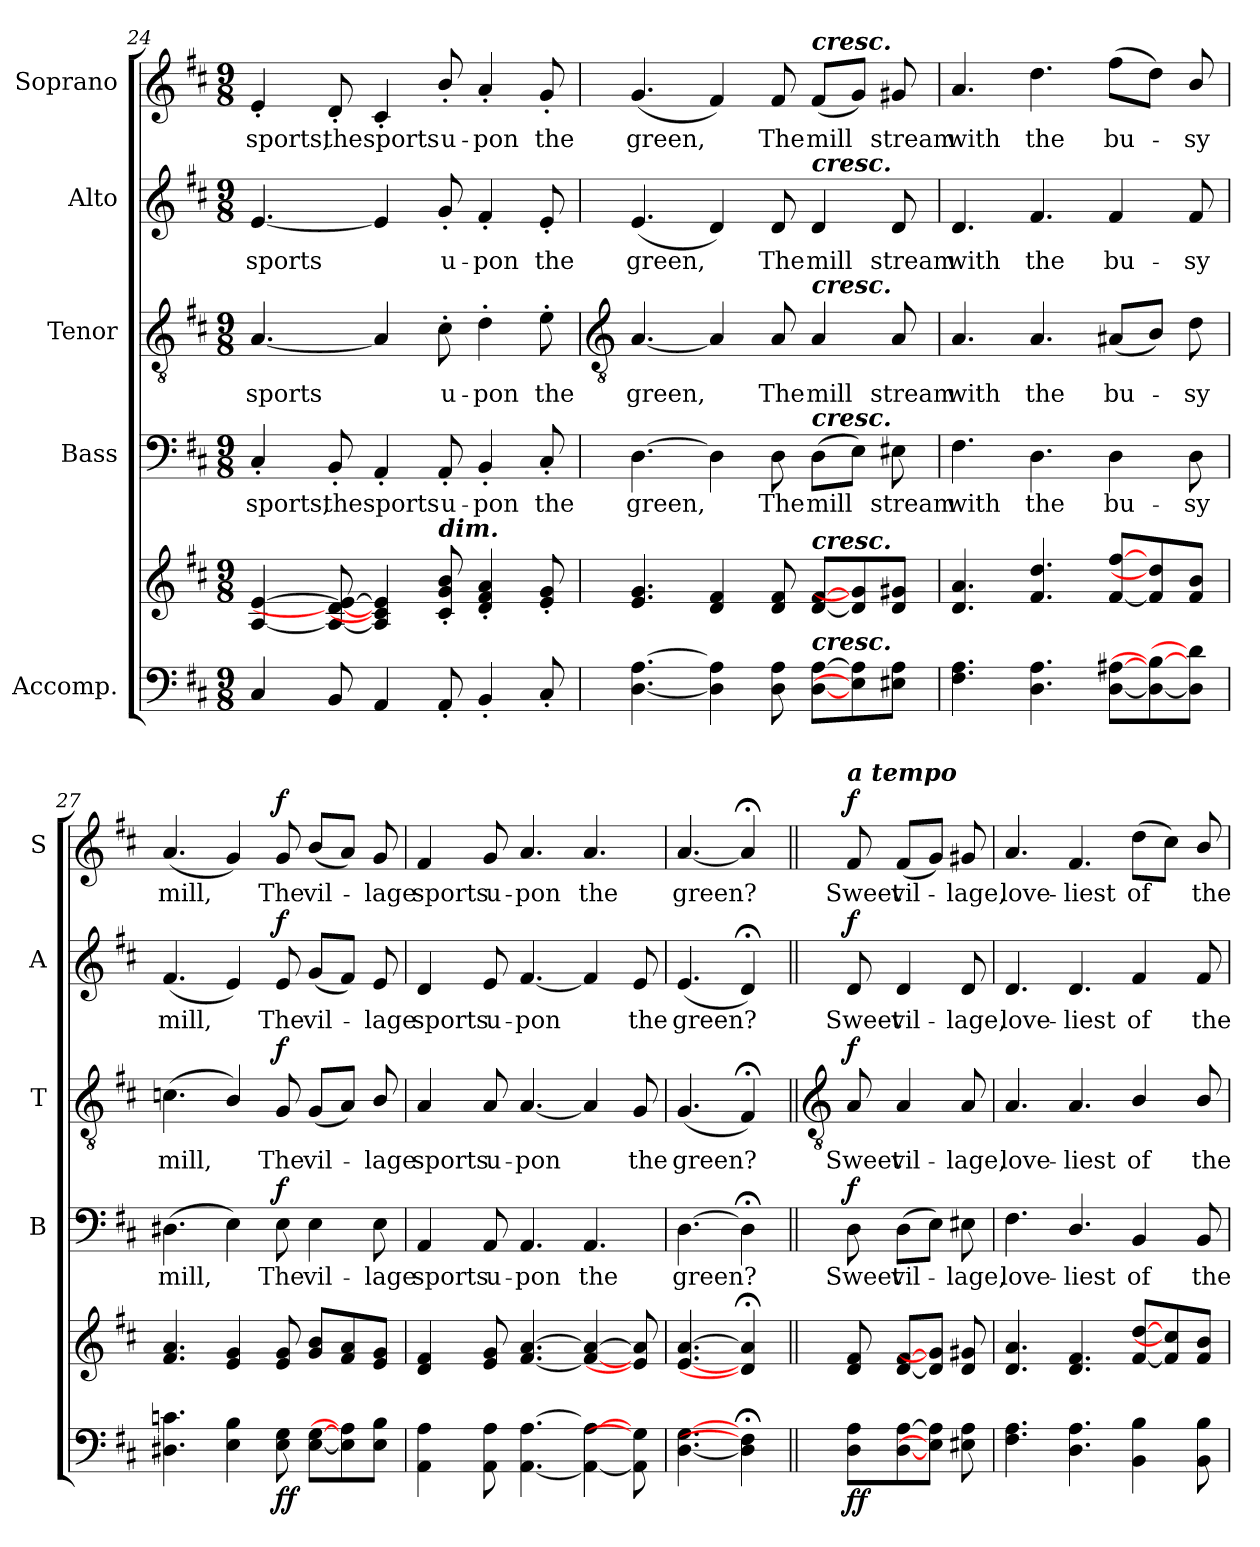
**kern	**kern	**dynam	**kern	**text	**dynam	**kern	**text	**dynam	**kern	**text	**dynam	**kern	**text	**dynam
*part5	*part5	*part5	*part4	*part4	*part4	*part3	*part3	*part3	*part2	*part2	*part2	*part1	*part1	*part1
*staff6	*staff5	*staff5/6	*staff4	*staff4	*staff4	*staff3	*staff3	*staff3	*staff2	*staff2	*staff2	*staff1	*staff1	*staff1
*I"Accomp.	*	*	*I"Bass	*	*	*I"Tenor	*	*	*I"Alto	*	*	*I"Soprano	*	*
*	*	*	*I'B	*	*	*I'T	*	*	*I'A	*	*	*I'S	*	*
*clefF4	*clefG2	*	*clefF4	*	*	*clefGv2	*	*	*clefG2	*	*	*clefG2	*	*
*k[f#c#]	*k[f#c#]	*	*k[f#c#]	*	*	*k[f#c#]	*	*	*k[f#c#]	*	*	*k[f#c#]	*	*
*D:	*D:	*	*D:	*	*	*D:	*	*	*D:	*	*	*D:	*	*
*M9/8	*M9/8	*	*M9/8	*	*	*M9/8	*	*	*M9/8	*	*	*M9/8	*	*
=24	=24	=24	=24	=24	=24	=24	=24	=24	=24	=24	=24	=24	=24	=24
!	!	!	!	!LO:LY:b	!	!	!LO:LY:b	!	!	!LO:LY:b	!	!	!LO:LY:b	!
4C#	[4A [4e	.	4C#'	sports,	.	[4.A	sports	.	[4.e	sports	.	4e'	sports,	.
!	!	!	!	!LO:LY:b	!	!	!	!	!	!	!	!	!LO:LY:b	!
8BB	8A_ 8d_ 8e_	.	8BB'	the	.	.	.	.	.	.	.	8d'	the	.
!	!	!	!	!LO:LY:b	!	!	!	!	!	!	!	!	!LO:LY:b	!
4AA	4A] 4c#] 4e]	.	4AA'	sports	.	4A]	.	.	4e]	.	.	4c#'	sports	.
!	!LO:TX:a:Bi:t=dim.	!	!	!	!	!	!	!	!	!	!	!	!	!
!	!	!	!	!LO:LY:b	!	!	!LO:LY:b	!	!	!LO:LY:b	!	!	!LO:LY:b	!
8AA'	8c#/' 8g/' 8b/'	.	8AA'	u-	.	8c#'	u-	.	8g'	u-	.	8b'/	u-	.
!	!	!	!	!LO:LY:b	!	!	!LO:LY:b	!	!	!LO:LY:b	!	!	!LO:LY:b	!
4BB'	4d' 4f#' 4a'	.	4BB'	-pon	.	4d'	-pon	.	4f#'	-pon	.	4a'	-pon	.
!	!	!	!	!LO:LY:b	!	!	!LO:LY:b	!	!	!LO:LY:b	!	!	!LO:LY:b	!
8C#'	8e' 8g'	.	8C#'	the	.	8e'	the	.	8e'	the	.	8g'	the	.
!!LO:LB:g=z
=25	=25	=25	=25	=25	=25	=25	=25	=25	=25	=25	=25	=25	=25	=25
*	*	*	*	*	*	*clefGv2	*	*	*	*	*	*	*	*
!	!	!	!	!LO:LY:b	!	!	!LO:LY:b	!	!	!LO:LY:b	!	!	!LO:LY:b	!
[4.D [4.A	4.e 4.g	.	[4.D	green,	.	[4.A	green,	.	(<4.e	green,	.	(<4.g	green,	.
4D] 4A]	4d 4f#	.	4D]	.	.	4A]	.	.	4d)	.	.	4f#)	.	.
!	!	!	!	!LO:LY:b	!	!	!LO:LY:b	!	!	!LO:LY:b	!	!	!LO:LY:b	!
8D 8A	8d 8f#	.	8D	The	.	8A	The	.	8d	The	.	8f#	The	.
!	!	!	!	!	!	!	!	!	!	!	!	!LO:TX:a:Bi:t=cresc.	!	!
!	!	!	!	!	!	!	!	!	!LO:TX:a:Bi:t=cresc.	!	!	!	!	!
!	!	!	!	!	!	!LO:TX:a:Bi:t=cresc.	!	!	!	!	!	!	!	!
!	!	!	!LO:TX:a:Bi:t=cresc.	!	!	!	!	!	!	!	!	!	!	!
!	!LO:TX:a:Bi:t=cresc.	!	!	!	!	!	!	!	!	!	!	!	!	!
!LO:TX:a:Bi:t=cresc.	!	!	!	!	!	!	!	!	!	!	!	!	!	!
!	!	!	!	!LO:LY:b	!	!	!LO:LY:b	!	!	!LO:LY:b	!	!	!LO:LY:b	!
[8D [8AL	[8d [8f#L	.	(>8DL	mill	.	4A	mill	.	4d	mill	.	(<8f#L	mill	.
8E] 8A]	8d] 8g]	.	8EJ)	.	.	.	.	.	.	.	.	8gJ)	.	.
!	!	!	!	!LO:LY:b	!	!	!LO:LY:b	!	!	!LO:LY:b	!	!	!LO:LY:b	!
8E#X 8AJ	8d 8g#XJ	.	8E#X	stream	.	8A	stream	.	8d	stream	.	8g#X	stream	.
=26	=26	=26	=26	=26	=26	=26	=26	=26	=26	=26	=26	=26	=26	=26
!	!	!	!	!LO:LY:b	!	!	!LO:LY:b	!	!	!LO:LY:b	!	!	!LO:LY:b	!
4.F#\ 4.A\	4.d 4.a	.	4.F#	with	.	4.A	with	.	4.d	with	.	4.a	with	.
!	!	!	!	!LO:LY:b	!	!	!LO:LY:b	!	!	!LO:LY:b	!	!	!LO:LY:b	!
4.D 4.A	4.f# 4.dd	.	4.D	the	.	4.A	the	.	4.f#	the	.	4.dd	the	.
!	!	!	!	!LO:LY:b	!	!	!LO:LY:b	!	!	!LO:LY:b	!	!	!LO:LY:b	!
[8D [8A#XL	[8f# [8ff#L	.	4D	bu-	.	(<8A#XL	bu-	.	4f#	bu-	.	(>8ff#L	bu-	.
8D_ 8B_	8f#] 8dd]	.	.	.	.	8BJ)	.	.	.	.	.	8ddJ)	.	.
!	!	!	!	!LO:LY:b	!	!	!LO:LY:b	!	!	!LO:LY:b	!	!	!LO:LY:b	!
8D] 8d]J	8f#/ 8b/J	.	8D	-sy	.	8d	sy	.	8f#	-sy	.	8b/	sy	.
=27	=27	=27	=27	=27	=27	=27	=27	=27	=27	=27	=27	=27	=27	=27
!	!	!	!	!LO:LY:b	!	!	!LO:LY:b	!	!	!LO:LY:b	!	!	!LO:LY:b	!
4.D#X 4.cn	4.f# 4.a	.	(>4.D#X	mill,	.	(<4.cn	mill,	.	(<4.f#	mill,	.	(<4.a	mill,	.
4E 4B	4e 4g	.	4E)	.	.	4B/)	.	.	4e)	.	.	4g)	.	.
!	!	!LO:DY:b=2	!	!LO:LY:b	!	!	!LO:LY:b	!	!	!LO:LY:b	!	!	!LO:LY:b	!
!	!	!LO:DY:n=1:b	!	!	!LO:DY:b	!	!	!LO:DY:b	!	!	!LO:DY:b	!	!	!LO:DY:b
8E 8G	8e 8g	f f	8E	The	f	8G	The	f	8e	The	f	8g	The	f
!	!	!	!	!LO:LY:b	!	!	!LO:LY:b	!	!	!LO:LY:b	!	!	!LO:LY:b	!
[8E [8GL	8g 8bL	.	4E	vil-	.	(<8GL	vil-	.	(<8gL	vil-	.	(<8bL	vil-	.
8E] 8A]	8f# 8a	.	.	.	.	8AJ)	.	.	8f#J)	.	.	8aJ)	.	.
!	!	!	!	!LO:LY:b	!	!	!LO:LY:b	!	!	!LO:LY:b	!	!	!LO:LY:b	!
8E 8BJ	8e 8gJ	.	8E	-lage	.	8B/	lage	.	8e	lage	.	8g	lage	.
=28	=28	=28	=28	=28	=28	=28	=28	=28	=28	=28	=28	=28	=28	=28
!	!	!	!	!LO:LY:b	!	!	!LO:LY:b	!	!	!LO:LY:b	!	!	!LO:LY:b	!
4AA 4A	4d 4f#	.	4AA	sports	.	4A	sports	.	4d	sports	.	4f#	sports	.
!	!	!	!	!LO:LY:b	!	!	!LO:LY:b	!	!	!LO:LY:b	!	!	!LO:LY:b	!
8AA 8A	8e 8g	.	8AA	u-	.	8A	u-	.	8e	u-	.	8g	u-	.
!	!	!	!	!LO:LY:b	!	!	!LO:LY:b	!	!	!LO:LY:b	!	!	!LO:LY:b	!
[4.AA [4.A	[4.f# [4.a	.	4.AA	-pon	.	[4.A	-pon	.	[4.f#	-pon	.	4.a	-pon	.
!	!	!	!	!LO:LY:b	!	!	!	!	!	!	!	!	!LO:LY:b	!
4AA_ 4A_	4f#_ 4a_	.	4.AA	the	.	4A]	.	.	4f#]	.	.	4.a	the	.
!	!	!	!	!	!	!	!LO:LY:b	!	!	!LO:LY:b	!	!	!	!
8AA] 8G]	8e] 8a]	.	.	.	.	8G	the	.	8e	the	.	.	.	.
=29	=29	=29	=29	=29	=29	=29	=29	=29	=29	=29	=29	=29	=29	=29
!	!	!	!	!LO:LY:b	!	!	!LO:LY:b	!	!	!LO:LY:b	!	!	!LO:LY:b	!
[4.D [4.G	[4.e [4.a	.	[4.D	green?	.	(<4.G	green?	.	(<4.e	green?	.	[4.a	green?	.
4D];< 4F#];<	4d];< 4a];<	.	4D;<]	.	.	4F#;<)	.	.	4d;<)	.	.	4a;<]	.	.
!!LO:LB:g=z
=30||	=30||	=30||	=30||	=30||	=30||	=30||	=30||	=30||	=30||	=30||	=30||	=30||	=30||	=30||
*	*	*	*	*	*	*clefGv2	*	*	*	*	*	*	*	*
!	!	!	!	!	!	!	!	!	!	!	!	!LO:TX:a:Bi:t=a tempo	!	!
!	!	!LO:DY:b=2	!	!LO:LY:b	!	!	!LO:LY:b	!	!	!LO:LY:b	!	!	!LO:LY:b	!
!	!	!LO:DY:n=1:b	!	!	!LO:DY:b	!	!	!LO:DY:b	!	!	!LO:DY:b	!	!	!LO:DY:b
8D 8AL	8d 8f#	f f	8D	Sweet	f	8A	Sweet	f	8d	Sweet	f	8f#	Sweet	f
!	!	!	!	!LO:LY:b	!	!	!LO:LY:b	!	!	!LO:LY:b	!	!	!LO:LY:b	!
[8D [8A	[8d [8f#L	.	(>8DL	vil-	.	4A	vil-	.	4d	vil-	.	(<8f#L	vil-	.
8E] 8A]J	8d] 8g]J	.	8EJ)	.	.	.	.	.	.	.	.	8gJ)	.	.
!	!	!	!	!LO:LY:b	!	!	!LO:LY:b	!	!	!LO:LY:b	!	!	!LO:LY:b	!
8E#X 8A	8d 8g#X	.	8E#X	lage,	.	8A	-lage,	.	8d	-lage,	.	8g#X	lage,	.
=31	=31	=31	=31	=31	=31	=31	=31	=31	=31	=31	=31	=31	=31	=31
!	!	!	!	!LO:LY:b	!	!	!LO:LY:b	!	!	!LO:LY:b	!	!	!LO:LY:b	!
4.F# 4.A	4.d 4.a	.	4.F#	love-	.	4.A	love-	.	4.d	love-	.	4.a	love-	.
!	!	!	!	!LO:LY:b	!	!	!LO:LY:b	!	!	!LO:LY:b	!	!	!LO:LY:b	!
4.D\ 4.A\	4.d 4.f#	.	4.D/	-liest	.	4.A	-liest	.	4.d	-liest	.	4.f#	-liest	.
!	!	!	!	!LO:LY:b	!	!	!LO:LY:b	!	!	!LO:LY:b	!	!	!LO:LY:b	!
4BB 4B	[8f# [8ddL	.	4BB	of	.	4B/	of	.	4f#	of	.	(>8ddL	of	.
.	8f#] 8cc#]	.	.	.	.	.	.	.	.	.	.	8cc#J)	.	.
!	!	!	!	!LO:LY:b	!	!	!LO:LY:b	!	!	!LO:LY:b	!	!	!LO:LY:b	!
8BB 8B	8f# 8bJ	.	8BB	the	.	8B/	the	.	8f#	the	.	8b/	the	.
=	=	=	=	=	=	=	=	=	=	=	=	=	=	=
*-	*-	*-	*-	*-	*-	*-	*-	*-	*-	*-	*-	*-	*-	*-
